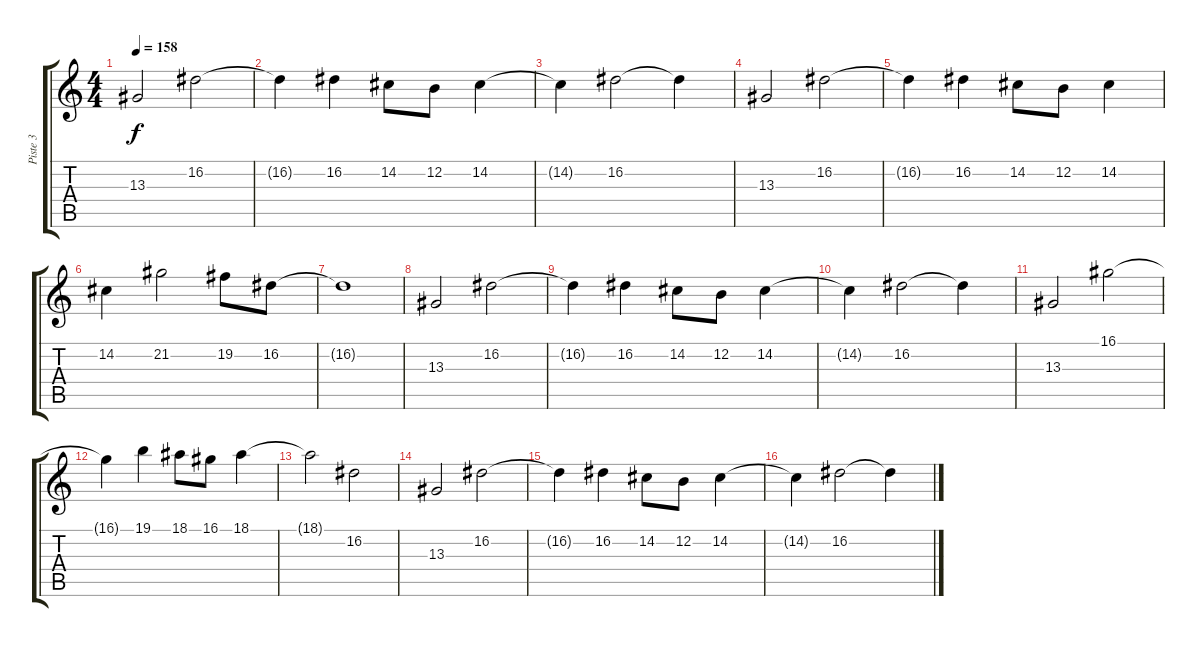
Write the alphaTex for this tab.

\track ("Piste 3" "Piste 3") {instrument flute}
\staff {score tabs}
\tuning (E4 B3 G3 D3 A2 E2) {hide}
\ts (4 4)
\tempo 158
\clef g2
\ks c
13.3.2{dy f} 16.2.2 |
16.2{t}.4 16.2.4 14.2.8 12.2.8 14.2.4 |
14.2{t}.4 16.2.2 16.2{t}.4 |
13.3.2 16.2.2 |
16.2{t}.4 16.2.4 14.2.8 12.2.8 14.2.4 |
14.2.4 21.2.2 19.2.8 16.2.8 |
16.2{t}.1 |
13.3.2 16.2.2 |
16.2{t}.4 16.2.4 14.2.8 12.2.8 14.2.4 |
14.2{t}.4 16.2.2 16.2{t}.4 |
13.3.2 16.1.2 |
16.1{t}.4 19.1.4 18.1.8 16.1.8 18.1.4 |
18.1{t}.2 16.2.2 |
13.3.2 16.2.2 |
16.2{t}.4 16.2.4 14.2.8 12.2.8 14.2.4 |
14.2{t}.4 16.2.2 16.2{t}.4
